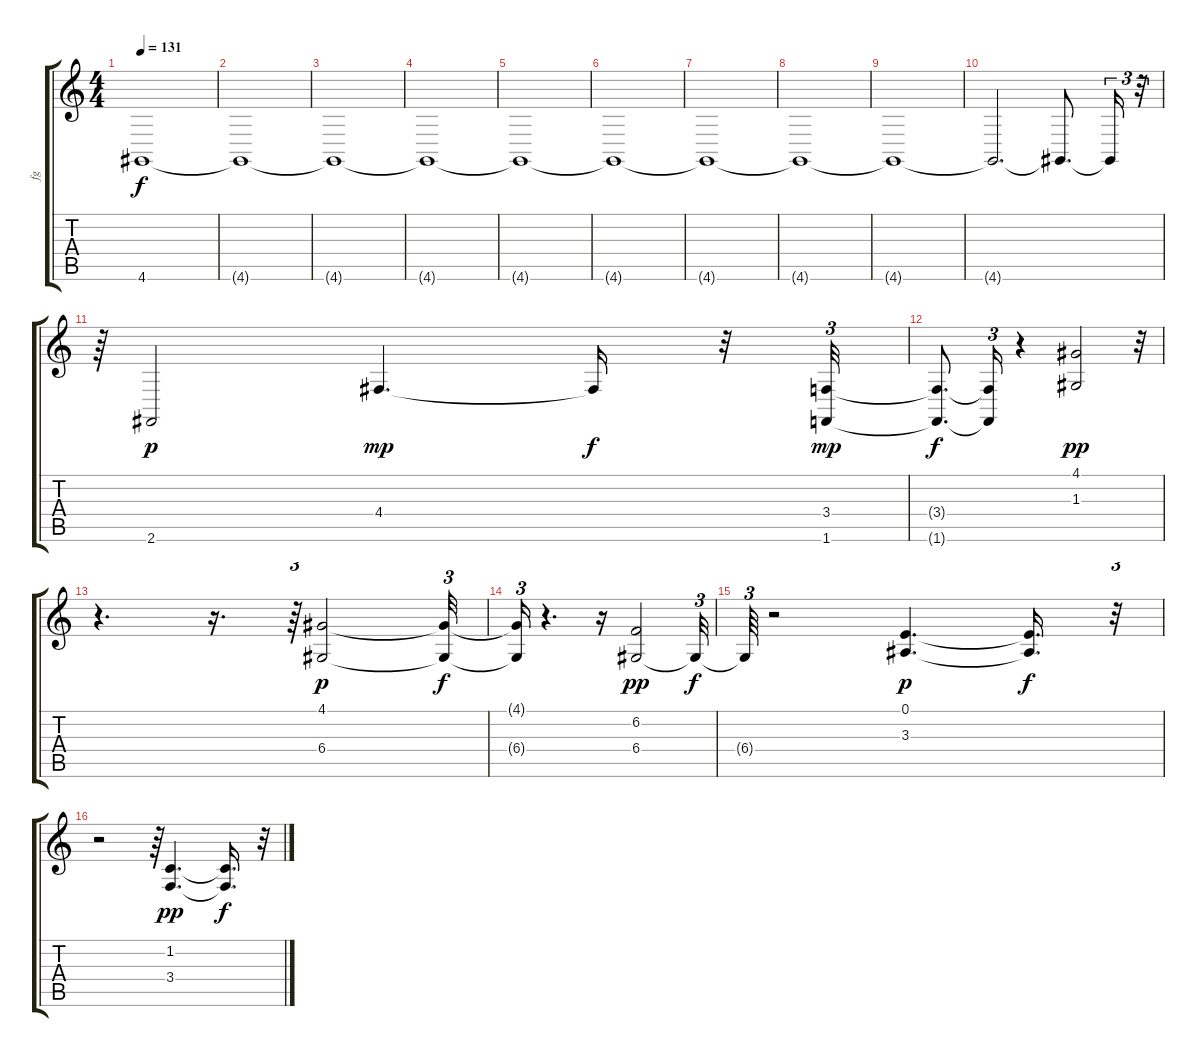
\track ("fg" "fg") {instrument bassoon}
\staff {score tabs}
\tuning (E4 B3 G3 D3 A2 E2) {hide}
\ts (4 4)
\tempo 131
\clef g2
\ks c
4.6{t}.1{dy f} |
4.6{t}.1 |
4.6{t}.1 |
4.6{t}.1 |
4.6{t}.1 |
4.6{t}.1 |
4.6{t}.1 |
4.6{t}.1 |
4.6{t}.1 |
4.6{t}.2{d} 4.6{t}.8{d} 4.6{t}.16{tu (3 2)} r.32{tu (3 2)} |
r.64{tu (3 2)} 2.6.2{dy p} 4.4.4{d dy mp} 4.4{t}.16{dy f} r.32 (3.4 1.6).32{tu (3 2) dy mp} |
(3.4{t} 1.6{t}).8{d dy f} (3.4{t} 1.6{t}).16{tu (3 2)} r.4 (4.1 1.3).2{dy pp} r.32{tu (3 2)} |
r.4{d} r.16{d} r.64{tu (3 2)} (4.1 6.4).2{dy p} (4.1{t} 6.4{t}).32{tu (3 2) dy f} |
(4.1{t} 6.4{t}).16{tu (3 2)} r.4{d} r.16 (6.2 6.4).2{dy pp} 6.4{t}.32{tu (3 2) dy f} |
6.4{t}.64{tu (3 2)} r.2 (0.1 3.3).4{d dy p} (0.1{t} 3.3{t}).16{d dy f} r.32{tu (3 2)} |
r.2 r.64{tu (3 2)} (1.2 3.4).4{d dy pp} (1.2{t} 3.4{t}).16{d dy f} r.32{tu (3 2)}
